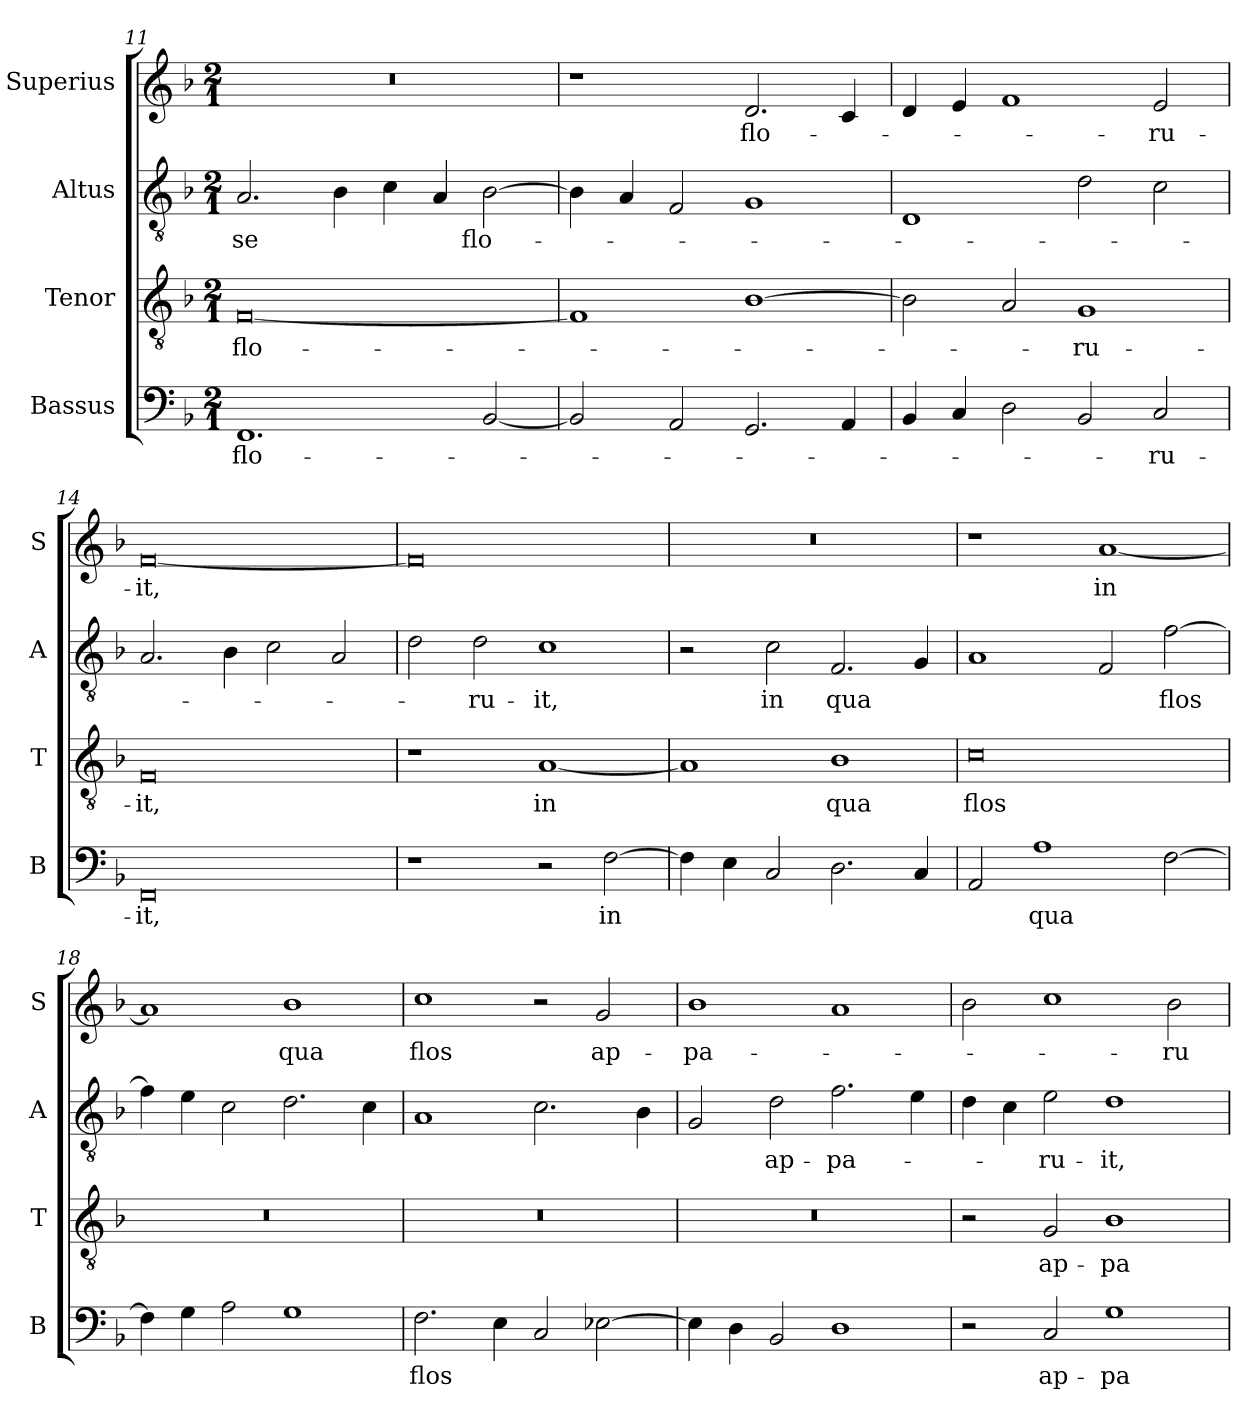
**kern	**text	**kern	**text	**kern	**text	**kern	**text
*part4	*part4	*part3	*part3	*part2	*part2	*part1	*part1
*staff4	*staff4	*staff3	*staff3	*staff2	*staff2	*staff1	*staff1
*I"Bassus	*	*I"Tenor	*	*I"Altus	*	*I"Superius	*
*I'B	*	*I'T	*	*I'A	*	*I'S	*
*clefF4	*	*clefGv2	*	*clefGv2	*	*clefG2	*
*k[b-]	*	*k[b-]	*	*k[b-]	*	*k[b-]	*
*d:	*	*d:	*	*d:	*	*d:	*
*M2/1	*	*M2/1	*	*M2/1	*	*M2/1	*
=11	=11	=11	=11	=11	=11	=11	=11
1.FF	flo-	[0F	flo-	2.A	-se	0r	.
.	.	.	.	4B-	.	.	.
.	.	.	.	4c	.	.	.
.	.	.	.	4A	.	.	.
[2BB-	.	.	.	[2B-	flo-	.	.
=12	=12	=12	=12	=12	=12	=12	=12
2BB-]	.	1F]	.	4B-]	.	1r	.
.	.	.	.	4A	.	.	.
2AA	.	.	.	2F	.	.	.
2.GG	.	[1B-	.	1G	.	2.d	flo-
4AA	.	.	.	.	.	4c	.
=13	=13	=13	=13	=13	=13	=13	=13
4BB-	.	2B-]	.	1D	.	4d	.
4C	.	.	.	.	.	4e	.
2D	.	2A	.	.	.	1f	.
2BB-	.	1G	-ru-	2d	.	.	.
2C	-ru-	.	.	2c	.	2e	-ru-
=14	=14	=14	=14	=14	=14	=14	=14
0FF	-it,	0F	-it,	2.A	.	[0f	-it,
.	.	.	.	4B-	.	.	.
.	.	.	.	2c	.	.	.
.	.	.	.	2A	.	.	.
=15	=15	=15	=15	=15	=15	=15	=15
1r	.	1r	.	2d	.	0f]	.
.	.	.	.	2d	-ru-	.	.
2r	.	[1A	in	1c	-it,	.	.
[2F	in	.	.	.	.	.	.
=16	=16	=16	=16	=16	=16	=16	=16
4F]	.	1A]	.	2r	.	0r	.
4E	.	.	.	.	.	.	.
2C	.	.	.	2c	in	.	.
2.D	.	1B-	qua	2.F	qua	.	.
4C	.	.	.	4G	.	.	.
=17	=17	=17	=17	=17	=17	=17	=17
2AA	.	0c	flos	1A	.	1r	.
1A	qua	.	.	.	.	.	.
.	.	.	.	2F	.	[1a	in
[2F	.	.	.	[2f	flos	.	.
=18	=18	=18	=18	=18	=18	=18	=18
4F]	.	0r	.	4f]	.	1a]	.
4G	.	.	.	4e	.	.	.
2A	.	.	.	2c	.	.	.
1G	.	.	.	2.d	.	1b-	qua
.	.	.	.	4c	.	.	.
=19	=19	=19	=19	=19	=19	=19	=19
2.F	flos	0r	.	1A	.	1cc	flos
4E	.	.	.	.	.	.	.
2C	.	.	.	2.c	.	2r	.
[2E-X	.	.	.	.	.	2g	ap-
.	.	.	.	4B-	.	.	.
=20	=20	=20	=20	=20	=20	=20	=20
4E-]	.	0r	.	2G	.	1b-	-pa-
4D	.	.	.	.	.	.	.
2BB-	.	.	.	2d	ap-	.	.
1D	.	.	.	2.f	-pa-	1a	.
.	.	.	.	4e	.	.	.
=21	=21	=21	=21	=21	=21	=21	=21
2r	.	2r	.	4d	.	2b-	.
.	.	.	.	4c	.	.	.
2C	ap-	2G	ap-	2e	-ru-	1cc	.
1G	-pa-	1B-	-pa-	1d	-it,	.	.
.	.	.	.	.	.	2b-	-ru-
=	=	=	=	=	=	=	=
*-	*-	*-	*-	*-	*-	*-	*-
